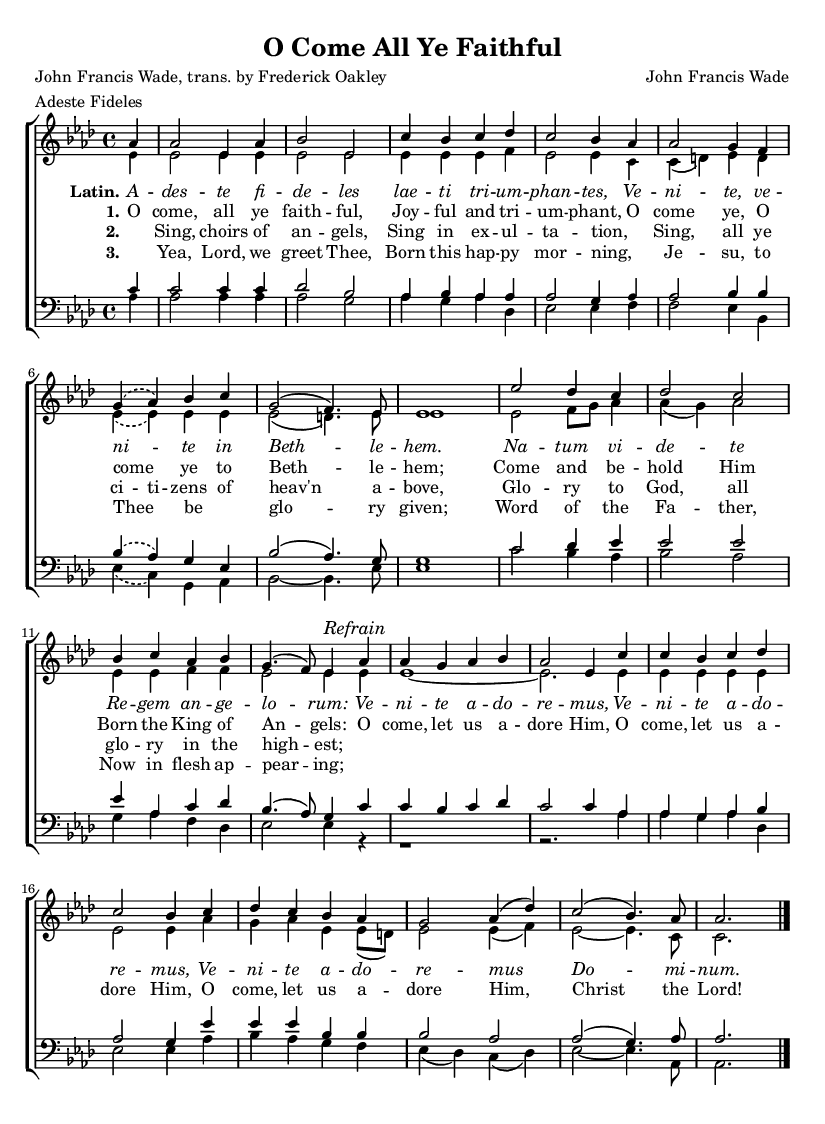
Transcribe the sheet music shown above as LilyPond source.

\header {
  filename = "o_come_all.ly"
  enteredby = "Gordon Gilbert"
  composer = "John Francis Wade"
  poet = "John Francis Wade, trans. by Frederick Oakley"
  date="1751"
  title = "O Come All Ye Faithful"
  index_as = "Adeste Fideles"
  metre = "Adeste Fideles"
  meter = \metre
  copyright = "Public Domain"
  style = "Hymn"
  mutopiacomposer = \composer
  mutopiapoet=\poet
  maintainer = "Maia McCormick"
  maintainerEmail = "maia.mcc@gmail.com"
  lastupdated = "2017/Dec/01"
}

\version "2.14.2"

\include "header.ly"

global= {
  \preamble
  \time 4/4
  \key aes \major
  \partial 4
}

sop = \context Voice = "sop"    {
  \voiceOne
  \small aes'4 |
  \normalsize
  aes'2 ees'4 aes' bes'2 ees'
  c''4 bes' c'' des'' c''2 bes'4 \small aes'
  \normalsize
  aes'2 g'4 f' \slurDashed g'( aes') \slurSolid bes' c'' g'2( f'4.) ees'8 ees'1
  ees''2 des''4 c'' des''2 c'' bes'4 c'' aes' bes' g'4.( f'8) ees'4
  ^ \markup{ \large \italic Refrain }
  aes'4 aes' g' aes' bes' aes'2 ees'4
  c'' c'' bes' c'' des'' c''2 bes'4
  c'' des'' c'' bes' aes' g'2 aes'4( des'')
  c''2( bes'4.) aes'8 aes'2. \bar "|."
}

alto=\context Voice = "alto"   {
  \voiceTwo
  \small ees'4 |
  \normalsize
  ees'2 ees'4 ees' ees'2 ees' ees'4 ees' ees' f' ees'2 ees'4 \small c'
  \normalsize
  c'( d') ees' d' \slurDashed ees'4( ees') \slurSolid ees' ees' ees'2( d'4.) ees'8 ees'1
  ees'2 f'8 g' aes'4 aes'( g') aes'2 ees'4 ees' f' f' ees'2 ees'4
  ees'4 ees'1 ~ ees'2. ees'4 ees' ees' ees' ees' ees'2 ees'4 aes' g'
  aes' ees' ees'8( d') ees'2 ees'4( f') ees'2 ~ ees'4. c'8 c'2.

}

tenor = \context Voice = "tenor"   {
  \voiceOne
  \small c'4 |
  \normalsize c'2 c'4 c' des'2 bes aes4 bes aes aes aes2 g4 \small aes
  \normalsize
  aes2 bes4 bes \slurDashed bes( aes) \slurSolid g ees bes2( aes4.) g8 g1
  c'2 des'4 ees' ees'2 ees' ees'4 aes c' des' bes4.( aes8) g4
  c' c' bes c' des' c'2 c'4 aes aes g aes bes aes2 g4
  ees' ees' ees' bes bes bes2 aes aes( g4.) aes8 aes2.
}

bass = \context Voice = "bass"   {
  \voiceTwo
  \small aes4 |
  \normalsize aes2 aes4 aes aes2 g aes4 g aes des ees2 \small ees4
  \normalsize
  f4 f2 ees4 bes, \slurDashed ees( c) g, \slurSolid aes, bes,2 ~ bes,4. ees8 ees1
  c'2 bes4 aes bes2 aes g4 aes f des ees2 ees4 r4
  r1 r2. aes4 aes g aes des ees2 ees4 aes bes aes g f ees( des) c( des)
  ees2 ~ ees4. aes,8 aes,2.
}

accomp=\chordmode {

}



stanzaa = \lyricmode {
  O come, all ye faith -- ful, Joy -- ful and tri -- um -- phant,
  O come ye, O come ye to Beth -- le -- hem;
  Come and be -- hold Him Born the King of An -- gels:

  O come, let us a -- dore Him,
  O come, let us a -- dore Him,
  O come, let us a -- dore Him, Christ the Lord!
}

stanzab = \lyricmode {
  _ God of _ God, _ Light _ of _ Light, _ _
  Lo, He ab -- hors not the Vir -- gin's womb;
  Ve -- ry _  God, Be -- got -- ten, not cre -- a -- ted;
}

stanzac = \lyricmode {
  _ Sing, choirs of an -- gels, Sing in ex -- ul -- ta -- tion, _
  Sing, all ye
  \set ignoreMelismata = ##t
  ci -- ti -- zens
  \unset ignoreMelismata
  of heav'n a -- bove,
  Glo -- ry to God, all glo -- ry in the high -- est;
}

stanzad = \lyricmode {
  _ See how the Shep -- herds, sum -- moned to His cra -- dle,
  _ Lea -- ving their flocks-draw nigh with low -- ly fear;
  We too will thi -- ther Bend our joy -- ful foot -- steps;
}

stanzae = \lyricmode {
  _ Yea, Lord, we greet Thee, Born this hap -- py mor -- ning,
  _ Je -- su, to Thee be _ glo -- ry given;
  Word of the Fa -- ther, Now in flesh ap -- pear -- ing;
}

stanzaf = \lyricmode {
  _ Lo! star -- led chief -- tains, Ma -- ji, Christ a -- dor -- ing
  _ Of -- fer Him frank-in -- cense and gold and myrrh;
  We to the Christ Child Bring our hearts' o -- bla -- tions:
}

latin = \lyricmode {
  \lyricItal
  A -- des -- te fi -- de -- les
  lae -- ti tri -- um -- phan -- tes,
  Ve -- ni -- te, ve -- ni -- te in Beth -- le -- hem.
  Na -- tum vi -- de -- te
  Re -- gem an -- ge -- lo -- rum:
  Ve -- ni -- te a -- do -- re -- mus,
  Ve -- ni -- te a -- do -- re -- mus,
  Ve -- ni -- te a -- do -- re -- mus
  Do -- mi -- num.
}

\score {
  \context ChoirStaff <<
    \context ChordNames \accomp
    \unset ChoirStaff.melismaBusyProperties
    \context Staff ="upper"  { \clef "G" <<
      \global
      \sop
      \alto
    >>}

    \lyricsto "sop" \context Lyrics = "stanza-l" {
      \set stanza = "Latin."
      \latin }
    \lyricsto "sop" \context Lyrics = "stanza-1" {
      \set stanza = "1."
      \stanzaa }
    \lyricsto "sop" \context Lyrics = "stanza-3" {
      \set stanza = "2."
      \stanzac }
    \lyricsto "sop" \context Lyrics = "stanza-5" {
      \set stanza = "3."
      \stanzae }
                                %	\lyricsto "sop" \context Lyrics = "stanza-6" {
                                %		\set stanza = "6."
                                %			\stanzaf }
    \context Staff = "lower"  { \clef "F"<<
      \global
      \tenor
      \bass
    >>}
  >>
}

